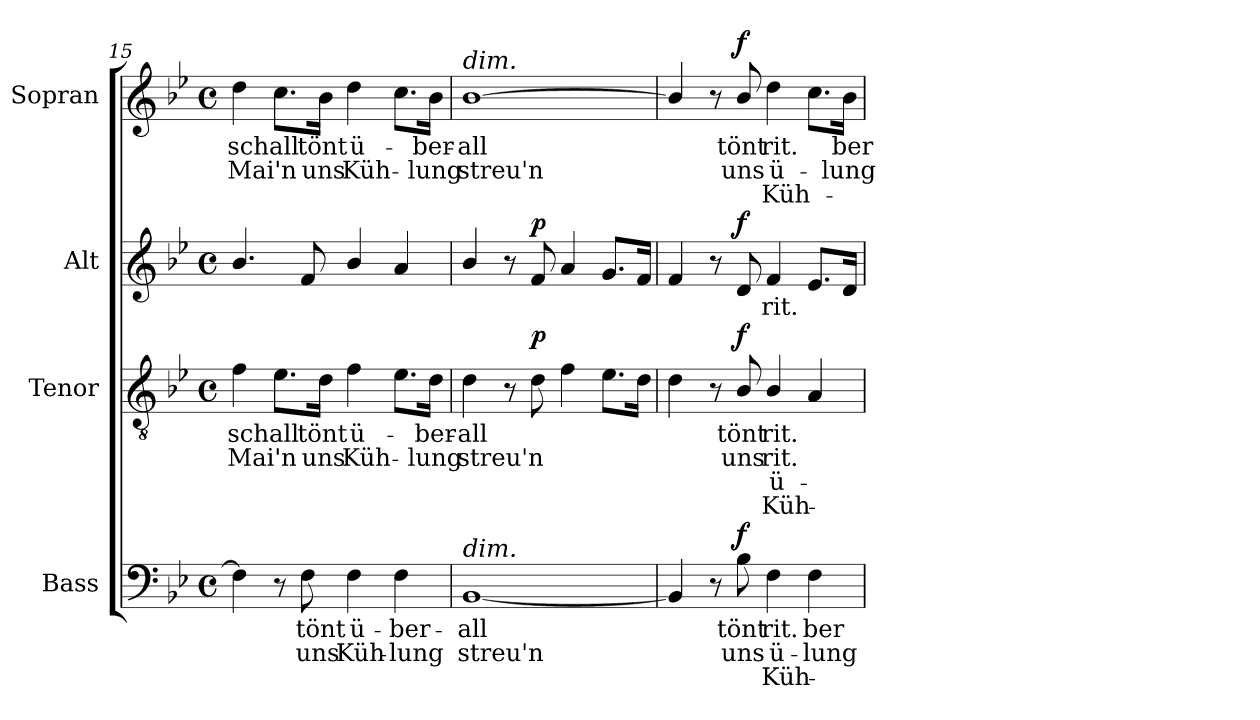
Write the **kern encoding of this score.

**kern	**text	**text	**text	**dynam	**kern	**text	**text	**text	**text	**dynam	**kern	**text	**dynam	**kern	**text	**text	**text	**dynam
*part4	*part4	*part4	*part4	*part4	*part3	*part3	*part3	*part3	*part3	*part3	*part2	*part2	*part2	*part1	*part1	*part1	*part1	*part1
*staff4	*staff4	*staff4	*staff4	*staff4	*staff3	*staff3	*staff3	*staff3	*staff3	*staff3	*staff2	*staff2	*staff2	*staff1	*staff1	*staff1	*staff1	*staff1
*I"Bass	*	*	*	*	*I"Tenor	*	*	*	*	*	*I"Alt	*	*	*I"Sopran	*	*	*	*
*I'B.	*	*	*	*	*I'T.	*	*	*	*	*	*I'A.	*	*	*I'S.	*	*	*	*
*clefF4	*	*	*	*	*clefGv2	*	*	*	*	*	*clefG2	*	*	*clefG2	*	*	*	*
*	*	*	*	*	*ITrd7c12	*	*	*	*	*	*	*	*	*	*	*	*	*
*k[b-e-]	*	*	*	*	*k[b-e-]	*	*	*	*	*	*k[b-e-]	*	*	*k[b-e-]	*	*	*	*
*B-:	*	*	*	*	*B-:	*	*	*	*	*	*B-:	*	*	*B-:	*	*	*	*
*M4/4	*	*	*	*	*M4/4	*	*	*	*	*	*M4/4	*	*	*M4/4	*	*	*	*
*met(c)	*	*	*	*	*met(c)	*	*	*	*	*	*met(c)	*	*	*met(c)	*	*	*	*
=15	=15	=15	=15	=15	=15	=15	=15	=15	=15	=15	=15	=15	=15	=15	=15	=15	=15	=15
!	!	!	!	!	!	!LO:LY:b:color=#000000	!LO:LY:b:color=#000000	!	!	!	!	!	!	!	!	!	!	!
!	!	!	!	!	!	!	!	!	!	!	!	!	!	!	!LO:LY:b:color=#000000	!LO:LY:b:color=#000000	!	!
4Fi\]	.	.	.	.	4Fi\	-schall	Mai'n	.	.	.	4.b-i/	.	.	4ddi\	-schall	Mai'n	.	.
8r	.	.	.	.	8.E-i\L	.	.	.	.	.	.	.	.	8.cci\L	.	.	.	.
!	!LO:LY:b:color=#000000	!LO:LY:b:color=#000000	!	!	!	!	!	!	!	!	!	!	!	!	!	!	!	!
8Fi\	tönt	uns	.	.	.	.	.	.	.	.	8fi/	.	.	.	.	.	.	.
!	!	!	!	!	!	!LO:LY:b:color=#000000	!LO:LY:b:color=#000000	!	!	!	!	!	!	!	!	!	!	!
!	!	!	!	!	!	!	!	!	!	!	!	!	!	!	!LO:LY:b:color=#000000	!LO:LY:b:color=#000000	!	!
.	.	.	.	.	16Di\Jk	tönt	uns	.	.	.	.	.	.	16b-i\Jk	tönt	uns	.	.
!	!LO:LY:b:color=#000000	!LO:LY:b:color=#000000	!	!	!	!	!	!	!	!	!	!	!	!	!	!	!	!
!	!	!	!	!	!	!LO:LY:b:color=#000000	!LO:LY:b:color=#000000	!	!	!	!	!	!	!	!	!	!	!
!	!	!	!	!	!	!	!	!	!	!	!	!	!	!	!LO:LY:b:color=#000000	!LO:LY:b:color=#000000	!	!
4Fi\	ü-	Küh-	.	.	4Fi\	ü-	Küh-	.	.	.	4b-i/	.	.	4ddi\	ü-	Küh-	.	.
!	!LO:LY:b:color=#000000	!LO:LY:b:color=#000000	!	!	!	!	!	!	!	!	!	!	!	!	!	!	!	!
4Fi\	-ber-	-lung	.	.	8.E-i\L	.	.	.	.	.	4ai/	.	.	8.cci\L	.	.	.	.
!	!	!	!	!	!	!LO:LY:b:color=#000000	!LO:LY:b:color=#000000	!	!	!	!	!	!	!	!	!	!	!
!	!	!	!	!	!	!	!	!	!	!	!	!	!	!	!LO:LY:b:color=#000000	!LO:LY:b:color=#000000	!	!
.	.	.	.	.	16Di\Jk	-ber-	-lung	.	.	.	.	.	.	16b-i\Jk	-ber-	-lung	.	.
=16	=16	=16	=16	=16	=16	=16	=16	=16	=16	=16	=16	=16	=16	=16	=16	=16	=16	=16
!	!LO:LY:b:color=#000000	!LO:LY:b:color=#000000	!	!	!	!	!	!	!	!	!	!	!	!	!	!	!	!
!	!	!	!	!	!	!LO:LY:b:color=#000000	!LO:LY:b:color=#000000	!	!	!	!	!	!	!	!	!	!	!
!	!	!	!	!	!	!	!	!	!	!	!	!	!	!LO:TX:a:i:t=dim.	!	!	!	!
!LO:TX:a:i:t=dim.	!	!	!	!	!	!	!	!	!	!	!	!	!	!	!	!	!	!
!	!	!	!	!	!	!	!	!	!	!	!	!	!	!	!LO:LY:b:color=#000000	!LO:LY:b:color=#000000	!	!
[1BB-i	-all	streu'n	.	.	4Di\	-all	streu'n	.	.	.	4b-i/	.	.	[1b-i	-all	streu'n	.	.
.	.	.	.	.	8r	.	.	.	.	.	8r	.	.	.	.	.	.	.
.	.	.	.	.	8Di\	.	.	.	.	p	8fi/	.	p	.	.	.	.	.
.	.	.	.	.	4Fi\	.	.	.	.	.	4ai/	.	.	.	.	.	.	.
.	.	.	.	.	8.E-i\L	.	.	.	.	.	8.gi/L	.	.	.	.	.	.	.
.	.	.	.	.	16Di\Jk	.	.	.	.	.	16fi/Jk	.	.	.	.	.	.	.
=17	=17	=17	=17	=17	=17	=17	=17	=17	=17	=17	=17	=17	=17	=17	=17	=17	=17	=17
4BB-i/]	.	.	.	.	4Di\	.	.	.	.	.	4fi/	.	.	4b-i/]	.	.	.	.
8r	.	.	.	.	8r	.	.	.	.	.	8r	.	.	8r	.	.	.	.
!	!LO:LY:b:color=#000000	!LO:LY:b:color=#000000	!	!	!	!	!	!	!	!	!	!	!	!	!	!	!	!
!	!	!	!	!	!	!LO:LY:b:color=#000000	!LO:LY:b:color=#000000	!	!	!	!	!	!	!	!	!	!	!
!	!	!	!	!	!	!	!	!	!	!	!	!	!	!	!LO:LY:b:color=#000000	!LO:LY:b:color=#000000	!	!
8B-i\	tönt	uns	.	f	8BB-i/	tönt	uns	.	.	f	8di/	.	f	8b-i/	tönt	uns	.	f
!	!LO:LY:a:color=#000000	!LO:LY:b:color=#000000	!LO:LY:b:color=#000000	!	!	!	!	!	!	!	!	!	!	!	!	!	!	!
!	!	!	!	!	!	!LO:LY:a:color=#000000	!LO:LY:a:color=#000000	!LO:LY:b:color=#000000	!LO:LY:b:color=#000000	!	!	!	!	!	!	!	!	!
!	!	!	!	!	!	!	!	!	!	!	!	!LO:LY:a:color=#000000	!	!	!	!	!	!
!	!	!	!	!	!	!	!	!	!	!	!	!	!	!	!LO:LY:a:color=#000000	!LO:LY:b:color=#000000	!LO:LY:b:color=#000000	!
4Fi\	rit.	ü-	Küh-	.	4BB-i/	rit.	-rit.	ü-	Küh-	.	4fi/	rit.	.	4ddi\	rit.	ü-	Küh-	.
!	!LO:LY:b:color=#000000	!LO:LY:b:color=#000000	!	!	!	!	!	!	!	!	!	!	!	!	!	!	!	!
4Fi\	-ber-	-lung	.	.	4AAi/	.	.	.	.	.	8.e-i/L	.	.	8.cci\L	.	.	.	.
!	!	!	!	!	!	!	!	!	!	!	!	!	!	!	!LO:LY:b:color=#000000	!LO:LY:b:color=#000000	!	!
.	.	.	.	.	.	.	.	.	.	.	16di/Jk	.	.	16b-i\Jk	-ber-	-lung	.	.
=	=	=	=	=	=	=	=	=	=	=	=	=	=	=	=	=	=	=
*-	*-	*-	*-	*-	*-	*-	*-	*-	*-	*-	*-	*-	*-	*-	*-	*-	*-	*-
